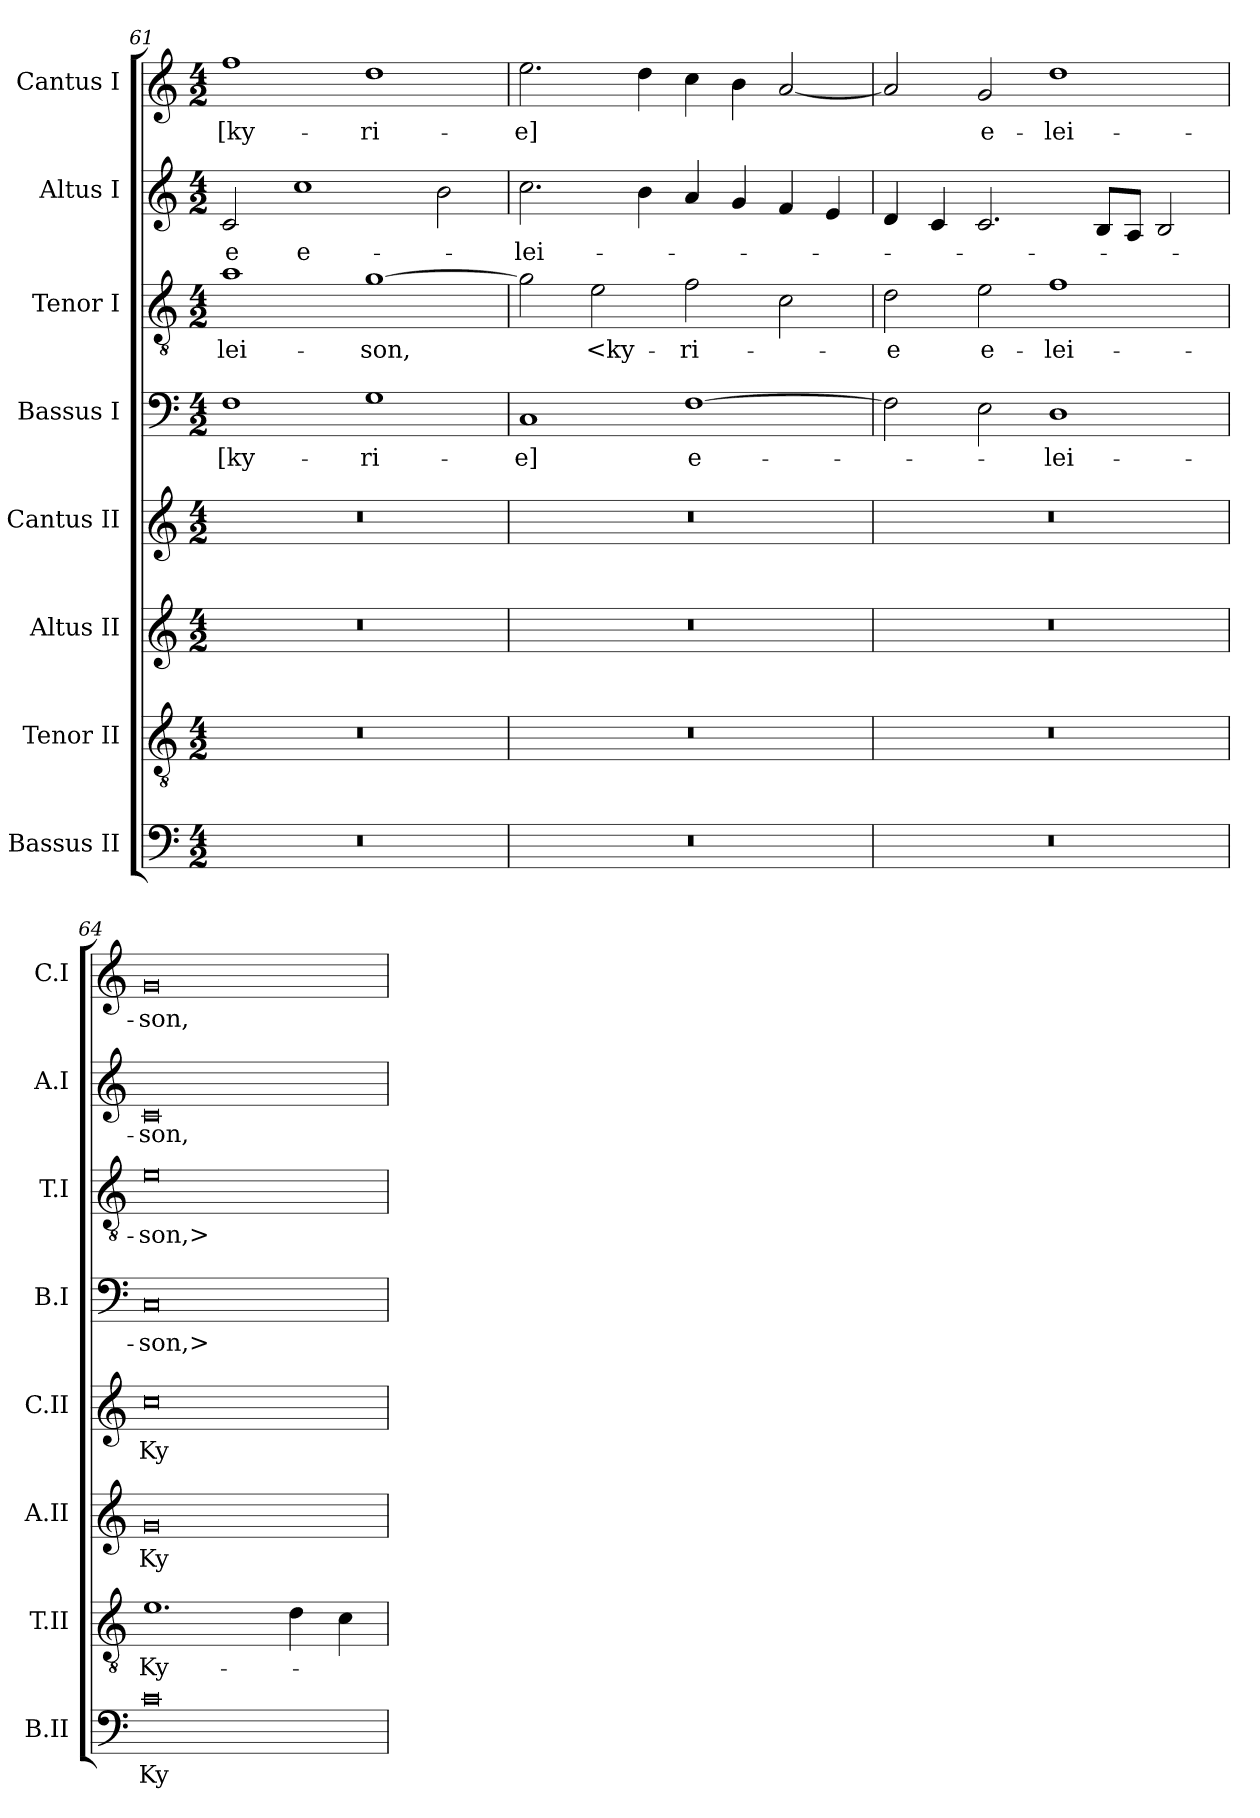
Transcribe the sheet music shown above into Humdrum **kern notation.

**kern	**text	**kern	**text	**kern	**text	**kern	**text	**kern	**text	**kern	**text	**kern	**text	**kern	**text
*part8	*part8	*part7	*part7	*part6	*part6	*part5	*part5	*part4	*part4	*part3	*part3	*part2	*part2	*part1	*part1
*staff8	*staff8	*staff7	*staff7	*staff6	*staff6	*staff5	*staff5	*staff4	*staff4	*staff3	*staff3	*staff2	*staff2	*staff1	*staff1
*I"Bassus II	*	*I"Tenor II	*	*I"Altus II	*	*I"Cantus II	*	*I"Bassus I	*	*I"Tenor I	*	*I"Altus I	*	*I"Cantus I	*
*I'B.II	*	*I'T.II	*	*I'A.II	*	*I'C.II	*	*I'B.I	*	*I'T.I	*	*I'A.I	*	*I'C.I	*
*clefF4	*	*clefGv2	*	*clefG2	*	*clefG2	*	*clefF4	*	*clefGv2	*	*clefG2	*	*clefG2	*
*	*	*ITrd7c12	*	*	*	*	*	*	*	*ITrd7c12	*	*	*	*	*
*k[]	*	*k[]	*	*k[]	*	*k[]	*	*k[]	*	*k[]	*	*k[]	*	*k[]	*
*C:	*	*C:	*	*C:	*	*C:	*	*C:	*	*C:	*	*C:	*	*C:	*
*M4/2	*	*M4/2	*	*M4/2	*	*M4/2	*	*M4/2	*	*M4/2	*	*M4/2	*	*M4/2	*
=61	=61	=61	=61	=61	=61	=61	=61	=61	=61	=61	=61	=61	=61	=61	=61
0r	.	0r	.	0r	.	0r	.	1F\	[ky-	1A\	-lei-	2c/	-e	1ff\	[ky-
.	.	.	.	.	.	.	.	.	.	.	.	1cc\	e-	.	.
.	.	.	.	.	.	.	.	1G\	-ri-	[1G\	-son,	.	.	1dd\	-ri-
.	.	.	.	.	.	.	.	.	.	.	.	2b\	.	.	.
=62	=62	=62	=62	=62	=62	=62	=62	=62	=62	=62	=62	=62	=62	=62	=62
0r	.	0r	.	0r	.	0r	.	1C/	-e]	2G\]	.	2.cc\	-lei-	2.ee\	-e]
.	.	.	.	.	.	.	.	.	.	2E\	<ky-	.	.	.	.
.	.	.	.	.	.	.	.	.	.	.	.	4b\	.	4dd\	.
.	.	.	.	.	.	.	.	[1F\	e-	2F\	-ri-	4a/	.	4cc\	.
.	.	.	.	.	.	.	.	.	.	.	.	4g/	.	4b\	.
.	.	.	.	.	.	.	.	.	.	2C\	.	4f/	.	[2a/	.
.	.	.	.	.	.	.	.	.	.	.	.	4e/	.	.	.
=63	=63	=63	=63	=63	=63	=63	=63	=63	=63	=63	=63	=63	=63	=63	=63
0r	.	0r	.	0r	.	0r	.	2F\]	.	2D\	-e	4d/	.	2a/]	.
.	.	.	.	.	.	.	.	.	.	.	.	4c/	.	.	.
.	.	.	.	.	.	.	.	2E\	.	2E\	e-	2.c/	.	2g/	e-
.	.	.	.	.	.	.	.	1D\	-lei-	1F\	-lei-	.	.	1dd\	-lei-
.	.	.	.	.	.	.	.	.	.	.	.	8B/L	.	.	.
.	.	.	.	.	.	.	.	.	.	.	.	8A/J	.	.	.
.	.	.	.	.	.	.	.	.	.	.	.	2B/	.	.	.
=64	=64	=64	=64	=64	=64	=64	=64	=64	=64	=64	=64	=64	=64	=64	=64
0c\	Ky-	1.E\	Ky-	0g/	Ky-	0cc\	Ky-	0C/	-son,>	0E\	-son,>	0c/	-son,	0g/	-son,
.	.	4D\	.	.	.	.	.	.	.	.	.	.	.	.	.
.	.	4C\	.	.	.	.	.	.	.	.	.	.	.	.	.
=	=	=	=	=	=	=	=	=	=	=	=	=	=	=	=
*-	*-	*-	*-	*-	*-	*-	*-	*-	*-	*-	*-	*-	*-	*-	*-
